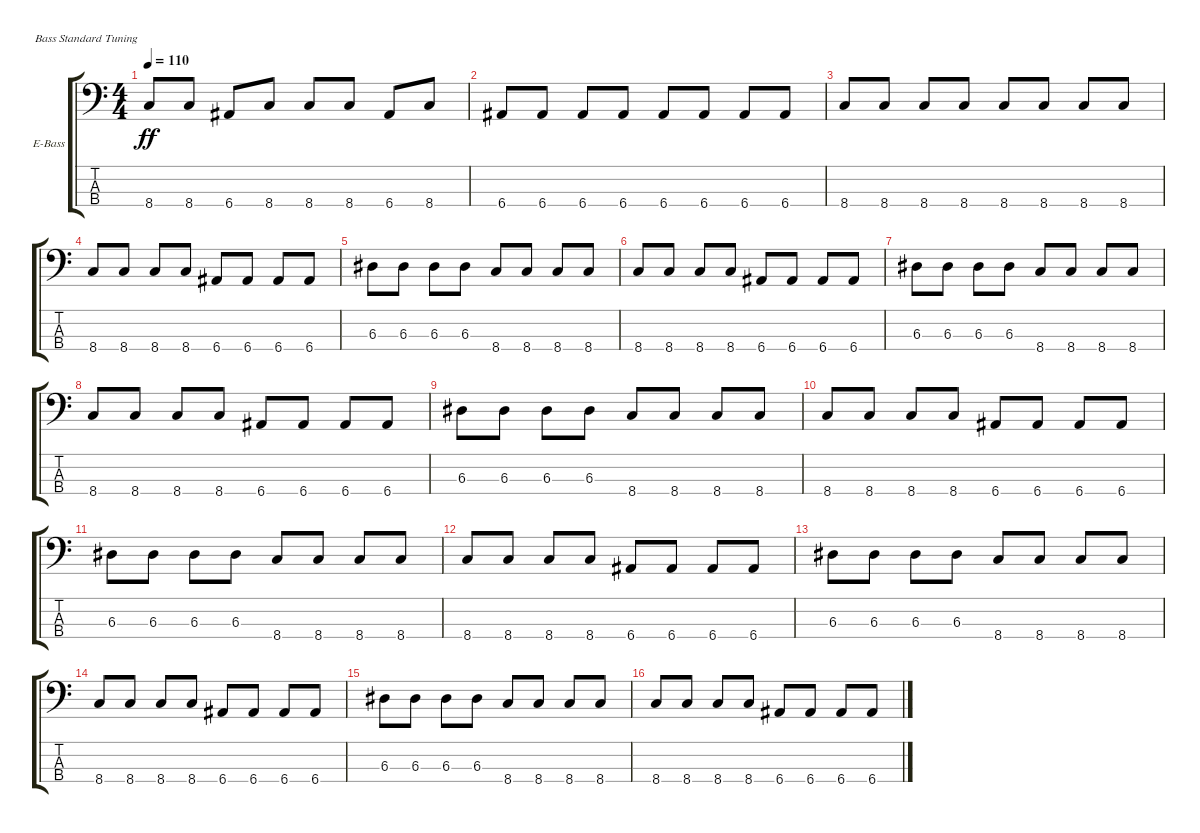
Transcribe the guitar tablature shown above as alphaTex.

\defaultSystemsLayout 4
\bracketExtendMode groupsimilarinstruments
\firstSystemTrackNameOrientation horizontal
\otherSystemsTrackNameOrientation horizontal
\track ("Electric Bass" "E-Bass") {instrument electricbassfinger}
\staff {score tabs}
\tuning (G2 D2 A1 E1)
\ts (4 4)
\tempo 110
\clef f4
\scale
0.333333
\ks c
8.4.8{dy ff} 8.4.8 6.4.8 8.4.8 8.4.8 8.4.8 6.4.8 8.4.8 |
\scale
0.333333 6.4.8 6.4.8 6.4.8 6.4.8 6.4.8 6.4.8 6.4.8 6.4.8 |
\scale
0.333333 8.4.8 8.4.8 8.4.8 8.4.8 8.4.8 8.4.8 8.4.8 8.4.8 |
\scale
0.333333 8.4.8 8.4.8 8.4.8 8.4.8 6.4.8 6.4.8 6.4.8 6.4.8 |
\scale
0.333333 6.3.8 6.3.8 6.3.8 6.3.8 8.4.8 8.4.8 8.4.8 8.4.8 |
\scale
0.333333 8.4.8 8.4.8 8.4.8 8.4.8 6.4.8 6.4.8 6.4.8 6.4.8 |
\scale
0.333333 6.3.8 6.3.8 6.3.8 6.3.8 8.4.8 8.4.8 8.4.8 8.4.8 |
\scale
0.333333 8.4.8 8.4.8 8.4.8 8.4.8 6.4.8 6.4.8 6.4.8 6.4.8 |
\scale
0.333333 6.3.8 6.3.8 6.3.8 6.3.8 8.4.8 8.4.8 8.4.8 8.4.8 |
\scale
0.333333 8.4.8 8.4.8 8.4.8 8.4.8 6.4.8 6.4.8 6.4.8 6.4.8 |
\scale
0.333333 6.3.8 6.3.8 6.3.8 6.3.8 8.4.8 8.4.8 8.4.8 8.4.8 |
\scale
0.333333 8.4.8 8.4.8 8.4.8 8.4.8 6.4.8 6.4.8 6.4.8 6.4.8 |
\scale
0.333333 6.3.8 6.3.8 6.3.8 6.3.8 8.4.8 8.4.8 8.4.8 8.4.8 |
\scale
0.333333 8.4.8 8.4.8 8.4.8 8.4.8 6.4.8 6.4.8 6.4.8 6.4.8 |
\scale
0.333333 6.3.8 6.3.8 6.3.8 6.3.8 8.4.8 8.4.8 8.4.8 8.4.8 |
\scale
0.333333 8.4.8 8.4.8 8.4.8 8.4.8 6.4.8 6.4.8 6.4.8 6.4.8
